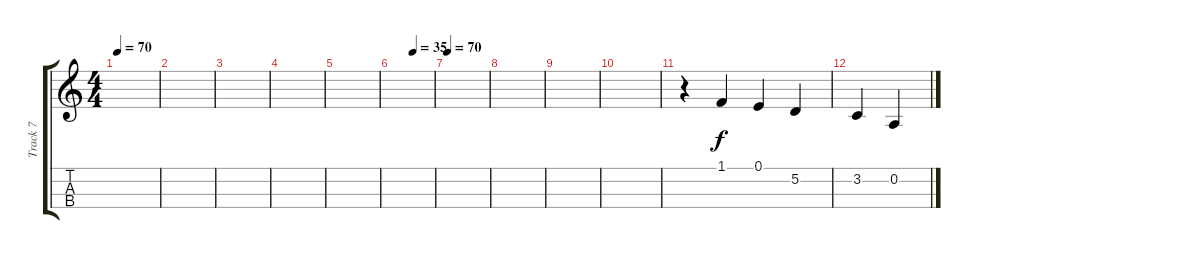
\track ("Track 7" "Track 7") {instrument violin}
\staff {score tabs}
\tuning (E4 A3 D3 G2) {hide}
\ts (4 4)
\tempo 70
\clef g2
\ks c
|
|
|
|
|
\tempo (35 0.5)
|
\tempo 70
|
|
|
|
r.4 1.1.4 0.1.4 5.2.4 |
3.2.4 0.2.4
